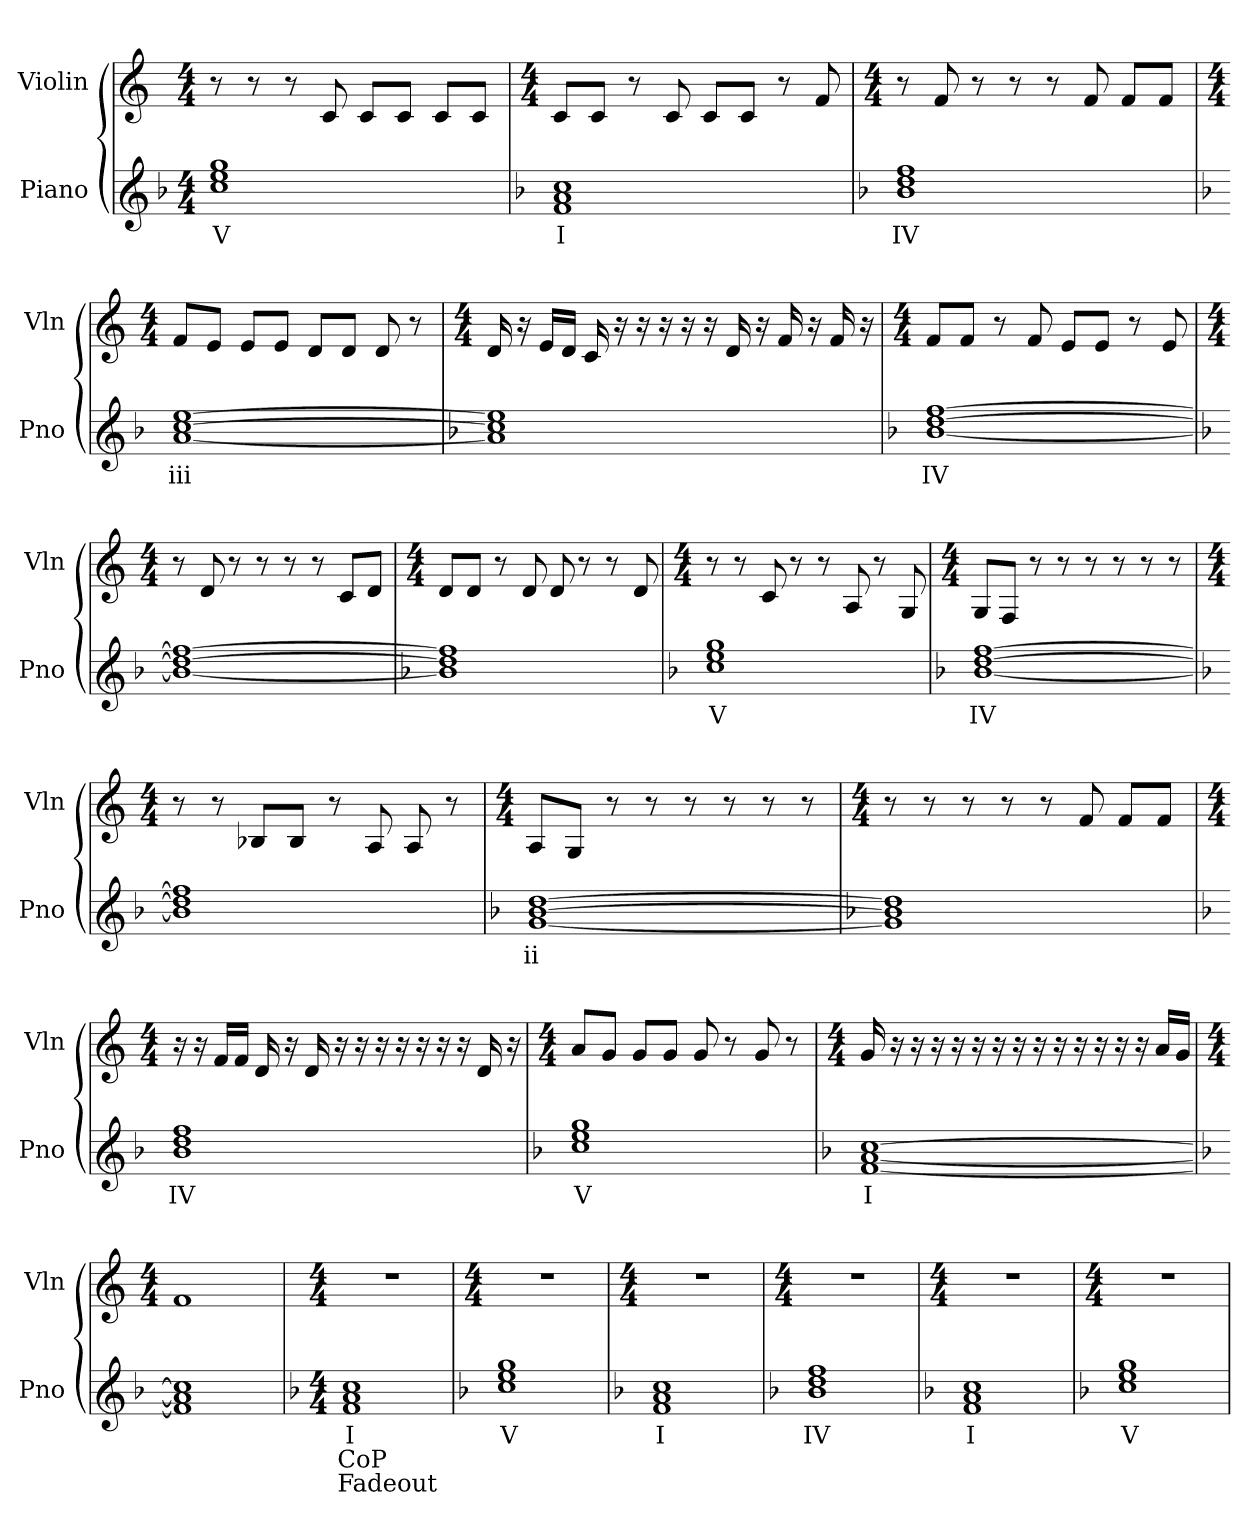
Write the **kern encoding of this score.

**kern	**text	**text	**text	**kern
*part2	*part2	*part2	*part2	*part1
*staff2	*staff2	*staff2	*staff2	*staff1
*I"Piano	*	*	*	*I"Violin
*I'Pno	*	*	*	*I'Vln
*k[b-]	*	*	*	*
*F:	*	*	*	*
*M4/4	*	*	*	*M4/4
=	=	=	=	=
1cc 1ee 1gg	V	.	.	8r
.	.	.	.	8r
.	.	.	.	8r
.	.	.	.	8c
.	.	.	.	8cL
.	.	.	.	8cJ
.	.	.	.	8cL
.	.	.	.	8cJ
=	=	=	=	=
*k[b-]	*	*	*	*
*F:	*	*	*	*
*	*	*	*	*M4/4
1f 1a 1cc	I	.	.	8cL
.	.	.	.	8cJ
.	.	.	.	8r
.	.	.	.	8c
.	.	.	.	8cL
.	.	.	.	8cJ
.	.	.	.	8r
.	.	.	.	8f
=	=	=	=	=
*k[b-]	*	*	*	*
*F:	*	*	*	*
*	*	*	*	*M4/4
1b- 1dd 1ff	IV	.	.	8r
.	.	.	.	8f
.	.	.	.	8r
.	.	.	.	8r
.	.	.	.	8r
.	.	.	.	8f
.	.	.	.	8fL
.	.	.	.	8fJ
=	=	=	=	=
*k[b-]	*	*	*	*
*F:	*	*	*	*
*	*	*	*	*M4/4
[1a [1cc [1ee	iii	.	.	8fL
.	.	.	.	8eJ
.	.	.	.	8eL
.	.	.	.	8eJ
.	.	.	.	8dL
.	.	.	.	8dJ
.	.	.	.	8d
.	.	.	.	8r
=	=	=	=	=
*k[b-]	*	*	*	*
*F:	*	*	*	*
*	*	*	*	*M4/4
1a] 1cc] 1ee]	.	.	.	16d
.	.	.	.	16r
.	.	.	.	16eLL
.	.	.	.	16dJJ
.	.	.	.	16c
.	.	.	.	16r
.	.	.	.	16r
.	.	.	.	16r
.	.	.	.	16r
.	.	.	.	16r
.	.	.	.	16d
.	.	.	.	16r
.	.	.	.	16f
.	.	.	.	16r
.	.	.	.	16f
.	.	.	.	16r
=	=	=	=	=
*k[b-]	*	*	*	*
*F:	*	*	*	*
*	*	*	*	*M4/4
[1b- [1dd [1ff	IV	.	.	8fL
.	.	.	.	8fJ
.	.	.	.	8r
.	.	.	.	8f
.	.	.	.	8eL
.	.	.	.	8eJ
.	.	.	.	8r
.	.	.	.	8e
=	=	=	=	=
*k[b-]	*	*	*	*
*F:	*	*	*	*
*	*	*	*	*M4/4
1b-_ 1dd_ 1ff_	.	.	.	8r
.	.	.	.	8d
.	.	.	.	8r
.	.	.	.	8r
.	.	.	.	8r
.	.	.	.	8r
.	.	.	.	8cL
.	.	.	.	8dJ
=	=	=	=	=
*k[b-]	*	*	*	*
*F:	*	*	*	*
*	*	*	*	*M4/4
1b-] 1dd] 1ff]	.	.	.	8dL
.	.	.	.	8dJ
.	.	.	.	8r
.	.	.	.	8d
.	.	.	.	8d
.	.	.	.	8r
.	.	.	.	8r
.	.	.	.	8d
=	=	=	=	=
*k[b-]	*	*	*	*
*F:	*	*	*	*
*	*	*	*	*M4/4
1cc 1ee 1gg	V	.	.	8r
.	.	.	.	8r
.	.	.	.	8c
.	.	.	.	8r
.	.	.	.	8r
.	.	.	.	8A
.	.	.	.	8r
.	.	.	.	8G
=	=	=	=	=
*k[b-]	*	*	*	*
*F:	*	*	*	*
*	*	*	*	*M4/4
[1b- [1dd [1ff	IV	.	.	8GL
.	.	.	.	8FJ
.	.	.	.	8r
.	.	.	.	8r
.	.	.	.	8r
.	.	.	.	8r
.	.	.	.	8r
.	.	.	.	8r
=	=	=	=	=
*k[b-]	*	*	*	*
*F:	*	*	*	*
*	*	*	*	*M4/4
1b-] 1dd] 1ff]	.	.	.	8r
.	.	.	.	8r
.	.	.	.	8B-XL
.	.	.	.	8B-J
.	.	.	.	8r
.	.	.	.	8A
.	.	.	.	8A
.	.	.	.	8r
=	=	=	=	=
*k[b-]	*	*	*	*
*F:	*	*	*	*
*	*	*	*	*M4/4
[1g [1b- [1dd	ii	.	.	8AL
.	.	.	.	8GJ
.	.	.	.	8r
.	.	.	.	8r
.	.	.	.	8r
.	.	.	.	8r
.	.	.	.	8r
.	.	.	.	8r
=	=	=	=	=
*k[b-]	*	*	*	*
*F:	*	*	*	*
*	*	*	*	*M4/4
1g] 1b-] 1dd]	.	.	.	8r
.	.	.	.	8r
.	.	.	.	8r
.	.	.	.	8r
.	.	.	.	8r
.	.	.	.	8f
.	.	.	.	8fL
.	.	.	.	8fJ
=	=	=	=	=
*k[b-]	*	*	*	*
*F:	*	*	*	*
*	*	*	*	*M4/4
1b- 1dd 1ff	IV	.	.	16r
.	.	.	.	16r
.	.	.	.	16fLL
.	.	.	.	16fJJ
.	.	.	.	16d
.	.	.	.	16r
.	.	.	.	16d
.	.	.	.	16r
.	.	.	.	16r
.	.	.	.	16r
.	.	.	.	16r
.	.	.	.	16r
.	.	.	.	16r
.	.	.	.	16r
.	.	.	.	16d
.	.	.	.	16r
=	=	=	=	=
*k[b-]	*	*	*	*
*F:	*	*	*	*
*	*	*	*	*M4/4
1cc 1ee 1gg	V	.	.	8aL
.	.	.	.	8gJ
.	.	.	.	8gL
.	.	.	.	8gJ
.	.	.	.	8g
.	.	.	.	8r
.	.	.	.	8g
.	.	.	.	8r
=	=	=	=	=
*k[b-]	*	*	*	*
*F:	*	*	*	*
*	*	*	*	*M4/4
[1f [1a [1cc	I	.	.	16g
.	.	.	.	16r
.	.	.	.	16r
.	.	.	.	16r
.	.	.	.	16r
.	.	.	.	16r
.	.	.	.	16r
.	.	.	.	16r
.	.	.	.	16r
.	.	.	.	16r
.	.	.	.	16r
.	.	.	.	16r
.	.	.	.	16r
.	.	.	.	16r
.	.	.	.	16aLL
.	.	.	.	16gJJ
=	=	=	=	=
*k[b-]	*	*	*	*
*F:	*	*	*	*
*	*	*	*	*M4/4
1f] 1a] 1cc]	.	.	.	1f
=	=	=	=	=
*k[b-]	*	*	*	*
*F:	*	*	*	*
*M4/4	*	*	*	*M4/4
1f 1a 1cc	I	CoP	Fadeout	1r
=	=	=	=	=
*k[b-]	*	*	*	*
*F:	*	*	*	*
*	*	*	*	*M4/4
1cc 1ee 1gg	V	.	.	1r
=	=	=	=	=
*k[b-]	*	*	*	*
*F:	*	*	*	*
*	*	*	*	*M4/4
1f 1a 1cc	I	.	.	1r
=	=	=	=	=
*k[b-]	*	*	*	*
*F:	*	*	*	*
*	*	*	*	*M4/4
1b- 1dd 1ff	IV	.	.	1r
=	=	=	=	=
*k[b-]	*	*	*	*
*F:	*	*	*	*
*	*	*	*	*M4/4
1f 1a 1cc	I	.	.	1r
=	=	=	=	=
*k[b-]	*	*	*	*
*F:	*	*	*	*
*	*	*	*	*M4/4
1cc 1ee 1gg	V	.	.	1r
=	=	=	=	=
*-	*-	*-	*-	*-
